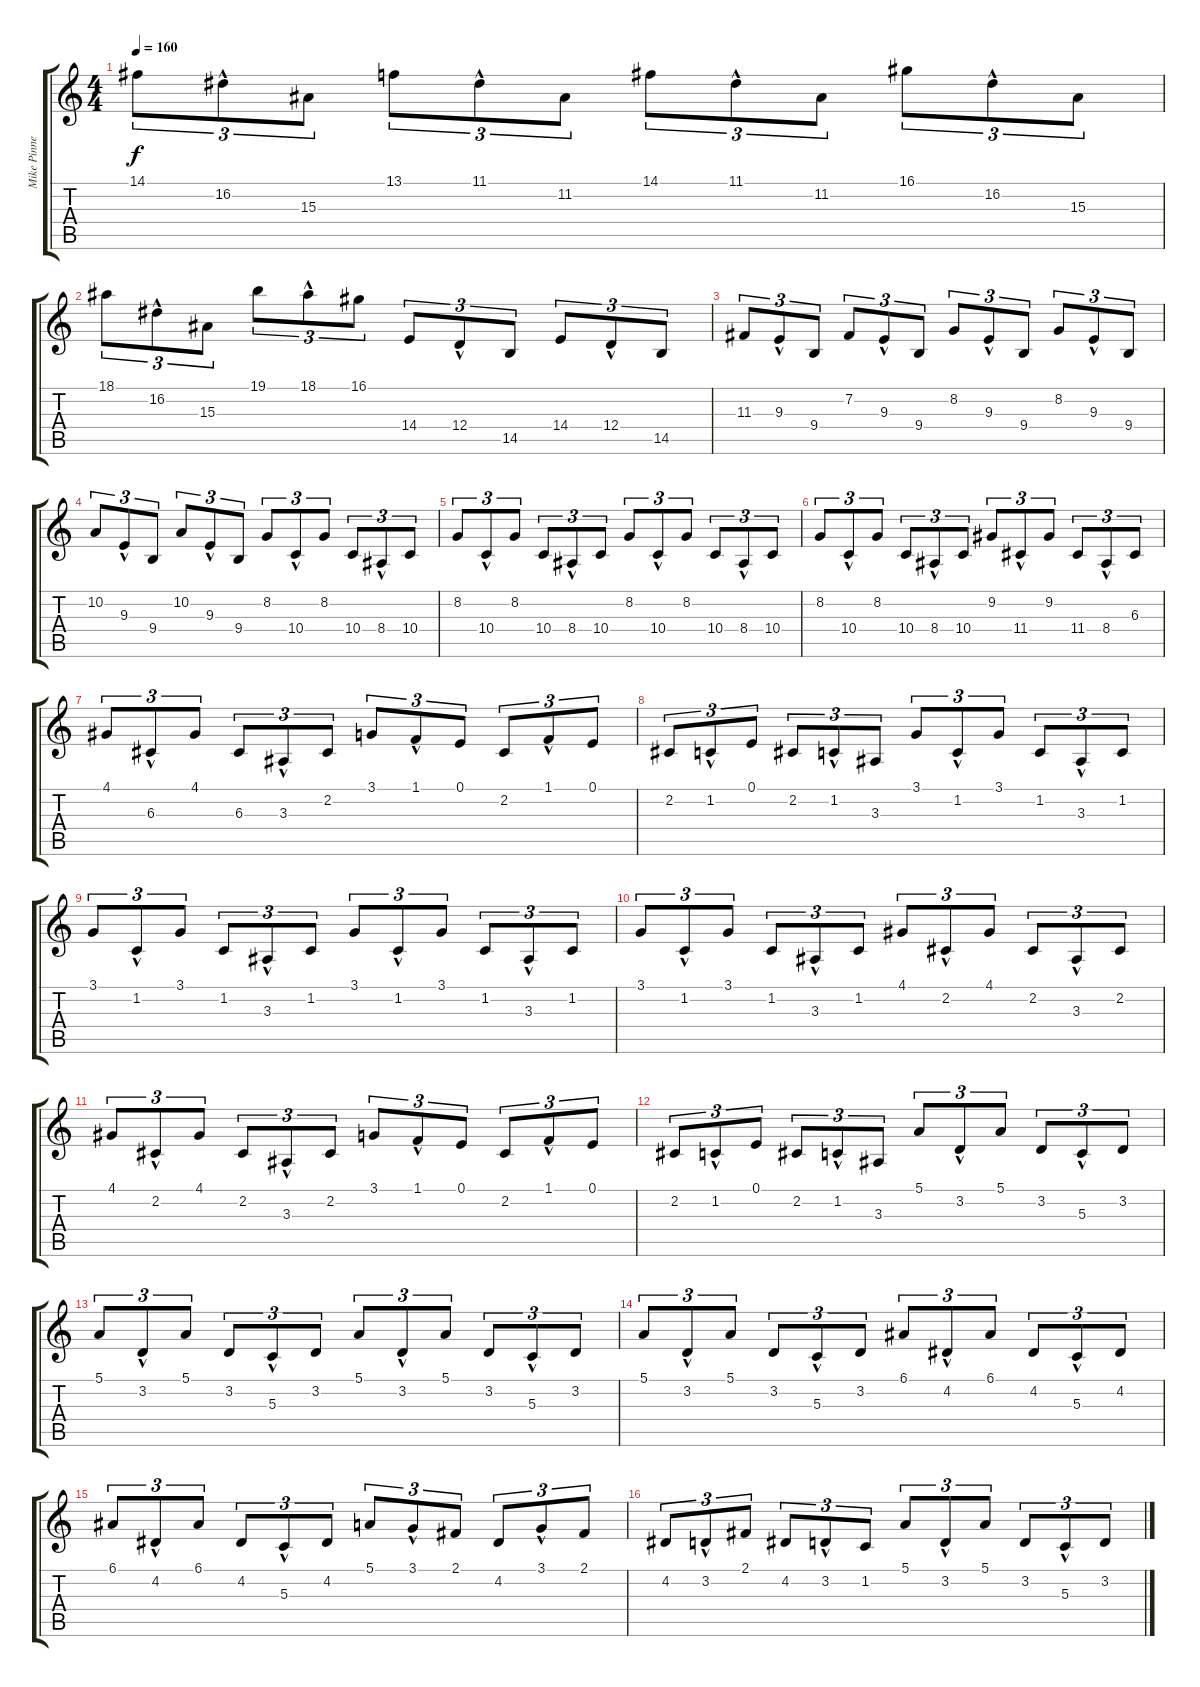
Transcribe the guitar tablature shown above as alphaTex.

\track ("Mike Pinnella (Piano)" "Mike Pinne") {instrument harpsichord}
\staff {score tabs}
\tuning (E4 B3 G3 D3 A2 D2) {hide}
\ts (4 4)
\tempo 160
\clef g2
\ks c
14.1.8{tu (3 2) dy f} 16.2{hac}.8{tu (3 2)} 15.3.8{tu (3 2)} 13.1.8{tu (3 2)} 11.1{hac}.8{tu (3 2)} 11.2.8{tu (3 2)} 14.1.8{tu (3 2)} 11.1{hac}.8{tu (3 2)} 11.2.8{tu (3 2)} 16.1.8{tu (3 2)} 16.2{hac}.8{tu (3 2)} 15.3.8{tu (3 2)} |
18.1.8{tu (3 2)} 16.2{hac}.8{tu (3 2)} 15.3.8{tu (3 2)} 19.1.8{tu (3 2)} 18.1{hac}.8{tu (3 2)} 16.1.8{tu (3 2)} 14.4.8{tu (3 2)} 12.4{hac}.8{tu (3 2)} 14.5.8{tu (3 2)} 14.4.8{tu (3 2)} 12.4{hac}.8{tu (3 2)} 14.5.8{tu (3 2)} |
11.3.8{tu (3 2)} 9.3{hac}.8{tu (3 2)} 9.4.8{tu (3 2)} 7.2.8{tu (3 2)} 9.3{hac}.8{tu (3 2)} 9.4.8{tu (3 2)} 8.2.8{tu (3 2)} 9.3{hac}.8{tu (3 2)} 9.4.8{tu (3 2)} 8.2.8{tu (3 2)} 9.3{hac}.8{tu (3 2)} 9.4.8{tu (3 2)} |
10.2.8{tu (3 2)} 9.3{hac}.8{tu (3 2)} 9.4.8{tu (3 2)} 10.2.8{tu (3 2)} 9.3{hac}.8{tu (3 2)} 9.4.8{tu (3 2)} 8.2.8{tu (3 2)} 10.4{hac}.8{tu (3 2)} 8.2.8{tu (3 2)} 10.4.8{tu (3 2)} 8.4{hac}.8{tu (3 2)} 10.4.8{tu (3 2)} |
8.2.8{tu (3 2)} 10.4{hac}.8{tu (3 2)} 8.2.8{tu (3 2)} 10.4.8{tu (3 2)} 8.4{hac}.8{tu (3 2)} 10.4.8{tu (3 2)} 8.2.8{tu (3 2)} 10.4{hac}.8{tu (3 2)} 8.2.8{tu (3 2)} 10.4.8{tu (3 2)} 8.4{hac}.8{tu (3 2)} 10.4.8{tu (3 2)} |
8.2.8{tu (3 2)} 10.4{hac}.8{tu (3 2)} 8.2.8{tu (3 2)} 10.4.8{tu (3 2)} 8.4{hac}.8{tu (3 2)} 10.4.8{tu (3 2)} 9.2.8{tu (3 2)} 11.4{hac}.8{tu (3 2)} 9.2.8{tu (3 2)} 11.4.8{tu (3 2)} 8.4{hac}.8{tu (3 2)} 6.3.8{tu (3 2)} |
4.1.8{tu (3 2)} 6.3{hac}.8{tu (3 2)} 4.1.8{tu (3 2)} 6.3.8{tu (3 2)} 3.3{hac}.8{tu (3 2)} 2.2.8{tu (3 2)} 3.1.8{tu (3 2)} 1.1{hac}.8{tu (3 2)} 0.1.8{tu (3 2)} 2.2.8{tu (3 2)} 1.1{hac}.8{tu (3 2)} 0.1.8{tu (3 2)} |
2.2.8{tu (3 2)} 1.2{hac}.8{tu (3 2)} 0.1.8{tu (3 2)} 2.2.8{tu (3 2)} 1.2{hac}.8{tu (3 2)} 3.3.8{tu (3 2)} 3.1.8{tu (3 2)} 1.2{hac}.8{tu (3 2)} 3.1.8{tu (3 2)} 1.2.8{tu (3 2)} 3.3{hac}.8{tu (3 2)} 1.2.8{tu (3 2)} |
3.1.8{tu (3 2)} 1.2{hac}.8{tu (3 2)} 3.1.8{tu (3 2)} 1.2.8{tu (3 2)} 3.3{hac}.8{tu (3 2)} 1.2.8{tu (3 2)} 3.1.8{tu (3 2)} 1.2{hac}.8{tu (3 2)} 3.1.8{tu (3 2)} 1.2.8{tu (3 2)} 3.3{hac}.8{tu (3 2)} 1.2.8{tu (3 2)} |
3.1.8{tu (3 2)} 1.2{hac}.8{tu (3 2)} 3.1.8{tu (3 2)} 1.2.8{tu (3 2)} 3.3{hac}.8{tu (3 2)} 1.2.8{tu (3 2)} 4.1.8{tu (3 2)} 2.2{hac}.8{tu (3 2)} 4.1.8{tu (3 2)} 2.2.8{tu (3 2)} 3.3{hac}.8{tu (3 2)} 2.2.8{tu (3 2)} |
4.1.8{tu (3 2)} 2.2{hac}.8{tu (3 2)} 4.1.8{tu (3 2)} 2.2.8{tu (3 2)} 3.3{hac}.8{tu (3 2)} 2.2.8{tu (3 2)} 3.1.8{tu (3 2)} 1.1{hac}.8{tu (3 2)} 0.1.8{tu (3 2)} 2.2.8{tu (3 2)} 1.1{hac}.8{tu (3 2)} 0.1.8{tu (3 2)} |
2.2.8{tu (3 2)} 1.2{hac}.8{tu (3 2)} 0.1.8{tu (3 2)} 2.2.8{tu (3 2)} 1.2{hac}.8{tu (3 2)} 3.3.8{tu (3 2)} 5.1.8{tu (3 2)} 3.2{hac}.8{tu (3 2)} 5.1.8{tu (3 2)} 3.2.8{tu (3 2)} 5.3{hac}.8{tu (3 2)} 3.2.8{tu (3 2)} |
5.1.8{tu (3 2)} 3.2{hac}.8{tu (3 2)} 5.1.8{tu (3 2)} 3.2.8{tu (3 2)} 5.3{hac}.8{tu (3 2)} 3.2.8{tu (3 2)} 5.1.8{tu (3 2)} 3.2{hac}.8{tu (3 2)} 5.1.8{tu (3 2)} 3.2.8{tu (3 2)} 5.3{hac}.8{tu (3 2)} 3.2.8{tu (3 2)} |
5.1.8{tu (3 2)} 3.2{hac}.8{tu (3 2)} 5.1.8{tu (3 2)} 3.2.8{tu (3 2)} 5.3{hac}.8{tu (3 2)} 3.2.8{tu (3 2)} 6.1.8{tu (3 2)} 4.2{hac}.8{tu (3 2)} 6.1.8{tu (3 2)} 4.2.8{tu (3 2)} 5.3{hac}.8{tu (3 2)} 4.2.8{tu (3 2)} |
6.1.8{tu (3 2)} 4.2{hac}.8{tu (3 2)} 6.1.8{tu (3 2)} 4.2.8{tu (3 2)} 5.3{hac}.8{tu (3 2)} 4.2.8{tu (3 2)} 5.1.8{tu (3 2)} 3.1{hac}.8{tu (3 2)} 2.1.8{tu (3 2)} 4.2.8{tu (3 2)} 3.1{hac}.8{tu (3 2)} 2.1.8{tu (3 2)} |
4.2.8{tu (3 2)} 3.2{hac}.8{tu (3 2)} 2.1.8{tu (3 2)} 4.2.8{tu (3 2)} 3.2{hac}.8{tu (3 2)} 1.2.8{tu (3 2)} 5.1.8{tu (3 2)} 3.2{hac}.8{tu (3 2)} 5.1.8{tu (3 2)} 3.2.8{tu (3 2)} 5.3{hac}.8{tu (3 2)} 3.2.8{tu (3 2)}
